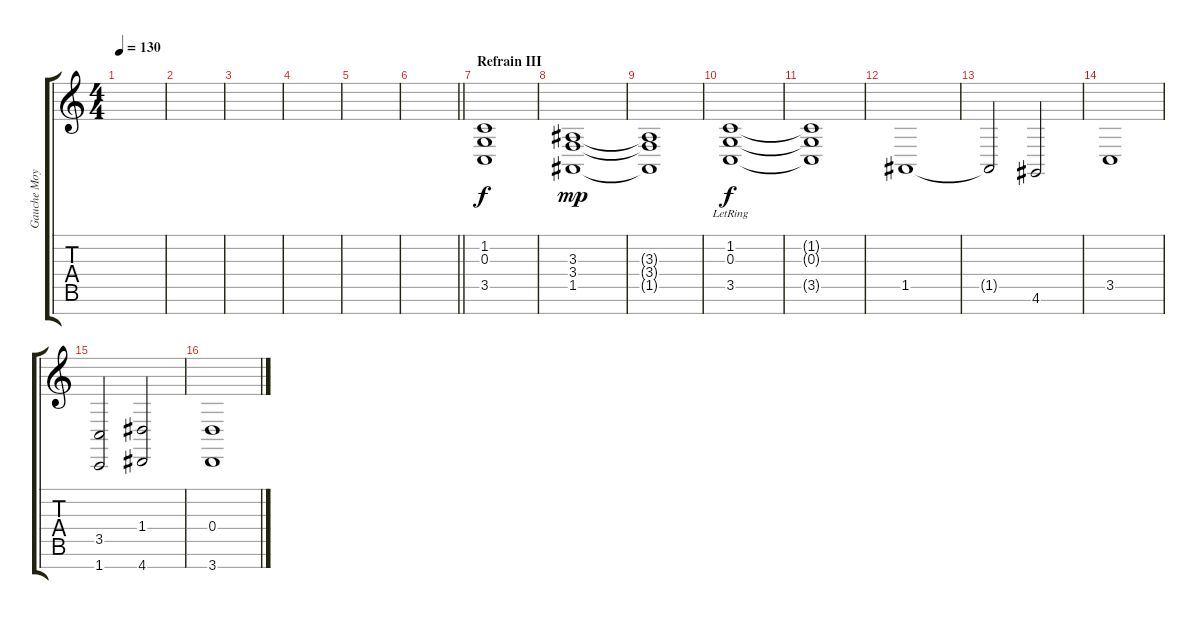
\track ("Gauche Moyenne" "Gauche Moy") {instrument acousticgrandpiano}
\staff {score tabs}
\tuning (E4 B3 G3 D3 A2 E2 B1) {hide}
\ts (4 4)
\tempo 130
\clef g2
\ks c
|
|
|
|
|
\barLineRight lightlight
|
\section ("" "Refrain III")
(1.2 0.3 3.5).1 |
(3.3 3.4 1.5).1{dy mp} |
(3.3{t} 3.4{t} 1.5{t}).1 |
(1.2{lr} 0.3{lr} 3.5{lr}).1{dy f} |
(1.2{t} 0.3{t} 3.5{t}).1 |
1.5.1 |
1.5{t}.2 4.6.2 |
3.5.1 |
(3.5 1.7).2 (1.4 4.7).2 |
(0.4 3.7).1
